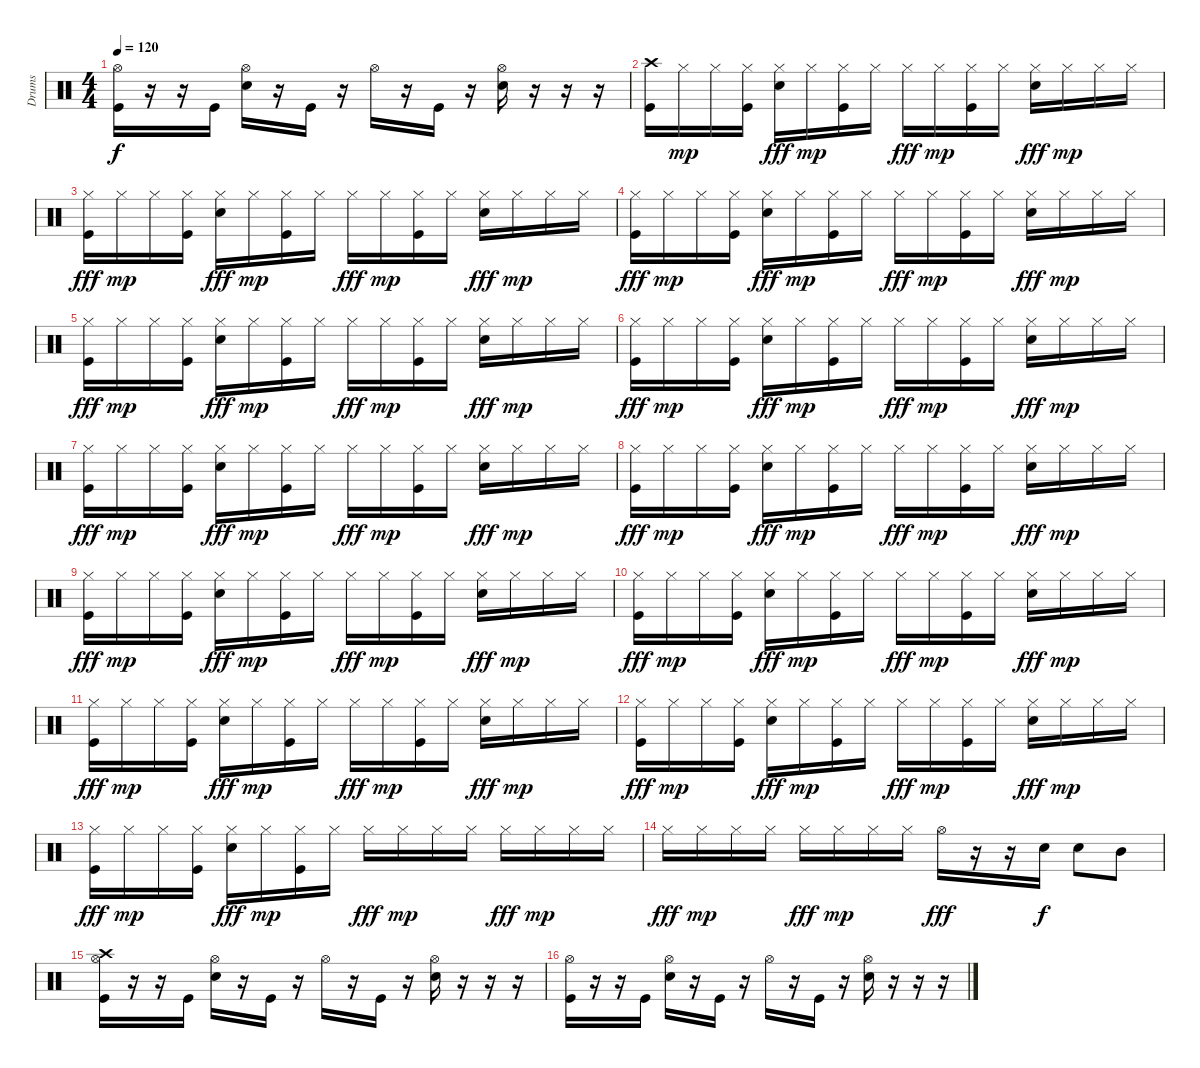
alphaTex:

\track ("Drums" "Drums") {instrument percussion}
\staff {score}
\articulation defaults
\ts (4 4)
\tempo 120
\clef neutral
\ks c
("Hi-Hat (open)" "Kick (hit)").16{dy f} r.16 r.16 "Kick (hit)".16 ("Hi-Hat (open)" "Electric Snare (hit)").16 r.16 "Kick (hit)".16 r.16 "Hi-Hat (open)".16 r.16 "Kick (hit)".16 r.16 ("Hi-Hat (open)" "Electric Snare (hit)").16 r.16 r.16 r.16 |
("Crash high (hit)" "Kick (hit)").16 "Hi-Hat (closed)".16{dy mp} "Hi-Hat (closed)".16 ("Hi-Hat (closed)" "Kick (hit)").16 ("Hi-Hat (closed)" "Electric Snare (hit)").16{dy fff} "Hi-Hat (closed)".16{dy mp} ("Hi-Hat (closed)" "Kick (hit)").16 "Hi-Hat (closed)".16 "Hi-Hat (closed)".16{dy fff} "Hi-Hat (closed)".16{dy mp} ("Hi-Hat (closed)" "Kick (hit)").16 "Hi-Hat (closed)".16 ("Hi-Hat (closed)" "Electric Snare (hit)").16{dy fff} "Hi-Hat (closed)".16{dy mp} "Hi-Hat (closed)".16 "Hi-Hat (closed)".16 |
("Hi-Hat (closed)" "Kick (hit)").16{dy fff} "Hi-Hat (closed)".16{dy mp} "Hi-Hat (closed)".16 ("Hi-Hat (closed)" "Kick (hit)").16 ("Hi-Hat (closed)" "Electric Snare (hit)").16{dy fff} "Hi-Hat (closed)".16{dy mp} ("Hi-Hat (closed)" "Kick (hit)").16 "Hi-Hat (closed)".16 "Hi-Hat (closed)".16{dy fff} "Hi-Hat (closed)".16{dy mp} ("Hi-Hat (closed)" "Kick (hit)").16 "Hi-Hat (closed)".16 ("Hi-Hat (closed)" "Electric Snare (hit)").16{dy fff} "Hi-Hat (closed)".16{dy mp} "Hi-Hat (closed)".16 "Hi-Hat (closed)".16 |
("Hi-Hat (closed)" "Kick (hit)").16{dy fff} "Hi-Hat (closed)".16{dy mp} "Hi-Hat (closed)".16 ("Hi-Hat (closed)" "Kick (hit)").16 ("Hi-Hat (closed)" "Electric Snare (hit)").16{dy fff} "Hi-Hat (closed)".16{dy mp} ("Hi-Hat (closed)" "Kick (hit)").16 "Hi-Hat (closed)".16 "Hi-Hat (closed)".16{dy fff} "Hi-Hat (closed)".16{dy mp} ("Hi-Hat (closed)" "Kick (hit)").16 "Hi-Hat (closed)".16 ("Hi-Hat (closed)" "Electric Snare (hit)").16{dy fff} "Hi-Hat (closed)".16{dy mp} "Hi-Hat (closed)".16 "Hi-Hat (closed)".16 |
("Hi-Hat (closed)" "Kick (hit)").16{dy fff} "Hi-Hat (closed)".16{dy mp} "Hi-Hat (closed)".16 ("Hi-Hat (closed)" "Kick (hit)").16 ("Hi-Hat (closed)" "Electric Snare (hit)").16{dy fff} "Hi-Hat (closed)".16{dy mp} ("Hi-Hat (closed)" "Kick (hit)").16 "Hi-Hat (closed)".16 "Hi-Hat (closed)".16{dy fff} "Hi-Hat (closed)".16{dy mp} ("Hi-Hat (closed)" "Kick (hit)").16 "Hi-Hat (closed)".16 ("Hi-Hat (closed)" "Electric Snare (hit)").16{dy fff} "Hi-Hat (closed)".16{dy mp} "Hi-Hat (closed)".16 "Hi-Hat (closed)".16 |
("Hi-Hat (closed)" "Kick (hit)").16{dy fff} "Hi-Hat (closed)".16{dy mp} "Hi-Hat (closed)".16 ("Hi-Hat (closed)" "Kick (hit)").16 ("Hi-Hat (closed)" "Electric Snare (hit)").16{dy fff} "Hi-Hat (closed)".16{dy mp} ("Hi-Hat (closed)" "Kick (hit)").16 "Hi-Hat (closed)".16 "Hi-Hat (closed)".16{dy fff} "Hi-Hat (closed)".16{dy mp} ("Hi-Hat (closed)" "Kick (hit)").16 "Hi-Hat (closed)".16 ("Hi-Hat (closed)" "Electric Snare (hit)").16{dy fff} "Hi-Hat (closed)".16{dy mp} "Hi-Hat (closed)".16 "Hi-Hat (closed)".16 |
("Hi-Hat (closed)" "Kick (hit)").16{dy fff} "Hi-Hat (closed)".16{dy mp} "Hi-Hat (closed)".16 ("Hi-Hat (closed)" "Kick (hit)").16 ("Hi-Hat (closed)" "Electric Snare (hit)").16{dy fff} "Hi-Hat (closed)".16{dy mp} ("Hi-Hat (closed)" "Kick (hit)").16 "Hi-Hat (closed)".16 "Hi-Hat (closed)".16{dy fff} "Hi-Hat (closed)".16{dy mp} ("Hi-Hat (closed)" "Kick (hit)").16 "Hi-Hat (closed)".16 ("Hi-Hat (closed)" "Electric Snare (hit)").16{dy fff} "Hi-Hat (closed)".16{dy mp} "Hi-Hat (closed)".16 "Hi-Hat (closed)".16 |
("Hi-Hat (closed)" "Kick (hit)").16{dy fff} "Hi-Hat (closed)".16{dy mp} "Hi-Hat (closed)".16 ("Hi-Hat (closed)" "Kick (hit)").16 ("Hi-Hat (closed)" "Electric Snare (hit)").16{dy fff} "Hi-Hat (closed)".16{dy mp} ("Hi-Hat (closed)" "Kick (hit)").16 "Hi-Hat (closed)".16 "Hi-Hat (closed)".16{dy fff} "Hi-Hat (closed)".16{dy mp} ("Hi-Hat (closed)" "Kick (hit)").16 "Hi-Hat (closed)".16 ("Hi-Hat (closed)" "Electric Snare (hit)").16{dy fff} "Hi-Hat (closed)".16{dy mp} "Hi-Hat (closed)".16 "Hi-Hat (closed)".16 |
("Hi-Hat (closed)" "Kick (hit)").16{dy fff} "Hi-Hat (closed)".16{dy mp} "Hi-Hat (closed)".16 ("Hi-Hat (closed)" "Kick (hit)").16 ("Hi-Hat (closed)" "Electric Snare (hit)").16{dy fff} "Hi-Hat (closed)".16{dy mp} ("Hi-Hat (closed)" "Kick (hit)").16 "Hi-Hat (closed)".16 "Hi-Hat (closed)".16{dy fff} "Hi-Hat (closed)".16{dy mp} ("Hi-Hat (closed)" "Kick (hit)").16 "Hi-Hat (closed)".16 ("Hi-Hat (closed)" "Electric Snare (hit)").16{dy fff} "Hi-Hat (closed)".16{dy mp} "Hi-Hat (closed)".16 "Hi-Hat (closed)".16 |
("Hi-Hat (closed)" "Kick (hit)").16{dy fff} "Hi-Hat (closed)".16{dy mp} "Hi-Hat (closed)".16 ("Hi-Hat (closed)" "Kick (hit)").16 ("Hi-Hat (closed)" "Electric Snare (hit)").16{dy fff} "Hi-Hat (closed)".16{dy mp} ("Hi-Hat (closed)" "Kick (hit)").16 "Hi-Hat (closed)".16 "Hi-Hat (closed)".16{dy fff} "Hi-Hat (closed)".16{dy mp} ("Hi-Hat (closed)" "Kick (hit)").16 "Hi-Hat (closed)".16 ("Hi-Hat (closed)" "Electric Snare (hit)").16{dy fff} "Hi-Hat (closed)".16{dy mp} "Hi-Hat (closed)".16 "Hi-Hat (closed)".16 |
("Hi-Hat (closed)" "Kick (hit)").16{dy fff} "Hi-Hat (closed)".16{dy mp} "Hi-Hat (closed)".16 ("Hi-Hat (closed)" "Kick (hit)").16 ("Hi-Hat (closed)" "Electric Snare (hit)").16{dy fff} "Hi-Hat (closed)".16{dy mp} ("Hi-Hat (closed)" "Kick (hit)").16 "Hi-Hat (closed)".16 "Hi-Hat (closed)".16{dy fff} "Hi-Hat (closed)".16{dy mp} ("Hi-Hat (closed)" "Kick (hit)").16 "Hi-Hat (closed)".16 ("Hi-Hat (closed)" "Electric Snare (hit)").16{dy fff} "Hi-Hat (closed)".16{dy mp} "Hi-Hat (closed)".16 "Hi-Hat (closed)".16 |
("Hi-Hat (closed)" "Kick (hit)").16{dy fff} "Hi-Hat (closed)".16{dy mp} "Hi-Hat (closed)".16 ("Hi-Hat (closed)" "Kick (hit)").16 ("Hi-Hat (closed)" "Electric Snare (hit)").16{dy fff} "Hi-Hat (closed)".16{dy mp} ("Hi-Hat (closed)" "Kick (hit)").16 "Hi-Hat (closed)".16 "Hi-Hat (closed)".16{dy fff} "Hi-Hat (closed)".16{dy mp} ("Hi-Hat (closed)" "Kick (hit)").16 "Hi-Hat (closed)".16 ("Hi-Hat (closed)" "Electric Snare (hit)").16{dy fff} "Hi-Hat (closed)".16{dy mp} "Hi-Hat (closed)".16 "Hi-Hat (closed)".16 |
("Hi-Hat (closed)" "Kick (hit)").16{dy fff} "Hi-Hat (closed)".16{dy mp} "Hi-Hat (closed)".16 ("Hi-Hat (closed)" "Kick (hit)").16 ("Hi-Hat (closed)" "Electric Snare (hit)").16{dy fff} "Hi-Hat (closed)".16{dy mp} ("Hi-Hat (closed)" "Kick (hit)").16 "Hi-Hat (closed)".16 "Hi-Hat (closed)".16{dy fff} "Hi-Hat (closed)".16{dy mp} "Hi-Hat (closed)".16 "Hi-Hat (closed)".16 "Hi-Hat (closed)".16{dy fff} "Hi-Hat (closed)".16{dy mp} "Hi-Hat (closed)".16 "Hi-Hat (closed)".16 |
"Hi-Hat (closed)".16{dy fff} "Hi-Hat (closed)".16{dy mp} "Hi-Hat (closed)".16 "Hi-Hat (closed)".16 "Hi-Hat (closed)".16{dy fff} "Hi-Hat (closed)".16{dy mp} "Hi-Hat (closed)".16 "Hi-Hat (closed)".16 "Hi-Hat (open)".16{dy fff} r.16 r.16 "Electric Snare (hit)".16{dy f} "Electric Snare (hit)".8 "Mid Tom (hit)".8 |
("Crash high (hit)" "Hi-Hat (open)" "Kick (hit)").16 r.16 r.16 "Kick (hit)".16 ("Hi-Hat (open)" "Electric Snare (hit)").16 r.16 "Kick (hit)".16 r.16 "Hi-Hat (open)".16 r.16 "Kick (hit)".16 r.16 ("Hi-Hat (open)" "Electric Snare (hit)").16 r.16 r.16 r.16 |
("Hi-Hat (open)" "Kick (hit)").16 r.16 r.16 "Kick (hit)".16 ("Hi-Hat (open)" "Electric Snare (hit)").16 r.16 "Kick (hit)".16 r.16 "Hi-Hat (open)".16 r.16 "Kick (hit)".16 r.16 ("Hi-Hat (open)" "Electric Snare (hit)").16 r.16 r.16 r.16
